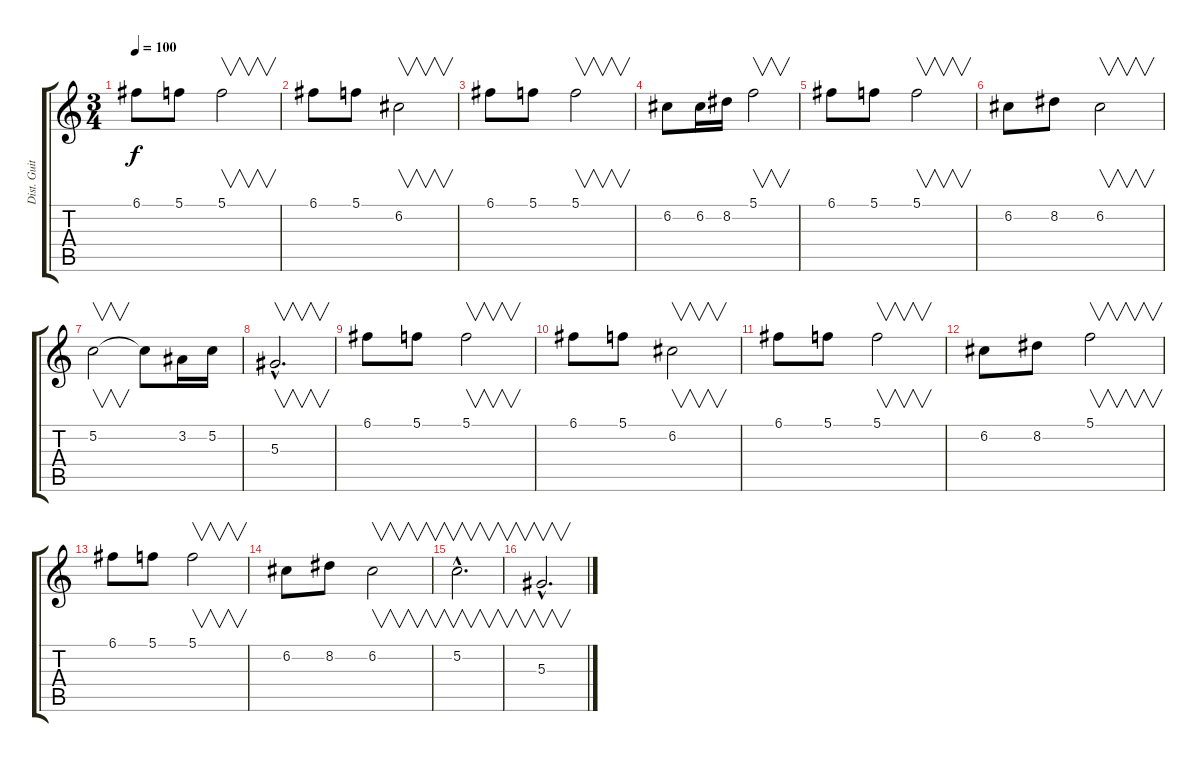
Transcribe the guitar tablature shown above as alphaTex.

\track ("Dist. Guitar Lead" "Dist. Guit") {instrument distortionguitar}
\staff {score tabs}
\tuning (C4 G3 Eb3 Bb2 F2 C2) {hide}
\ts (3 4)
\tempo 100
\clef g2
\ks c
6.1.8{dy f} 5.1.8 5.1.2{v} |
6.1.8 5.1.8 6.2.2{v} |
6.1.8 5.1.8 5.1.2{v} |
6.2.8 6.2.16 8.2.16 5.1.2{v} |
6.1.8 5.1.8 5.1.2{v} |
6.2.8 8.2.8 6.2.2{v} |
5.2.2{v} 5.2{t}.8 3.2.16 5.2.16 |
5.3{hac}.2{v d} |
6.1.8 5.1.8 5.1.2{v} |
6.1.8 5.1.8 6.2.2{v} |
6.1.8 5.1.8 5.1.2{v} |
6.2.8 8.2.8 5.1.2{v} |
6.1.8 5.1.8 5.1.2{v} |
6.2.8 8.2.8 6.2.2{v} |
5.2{hac}.2{v d} |
5.3{hac}.2{v d}
